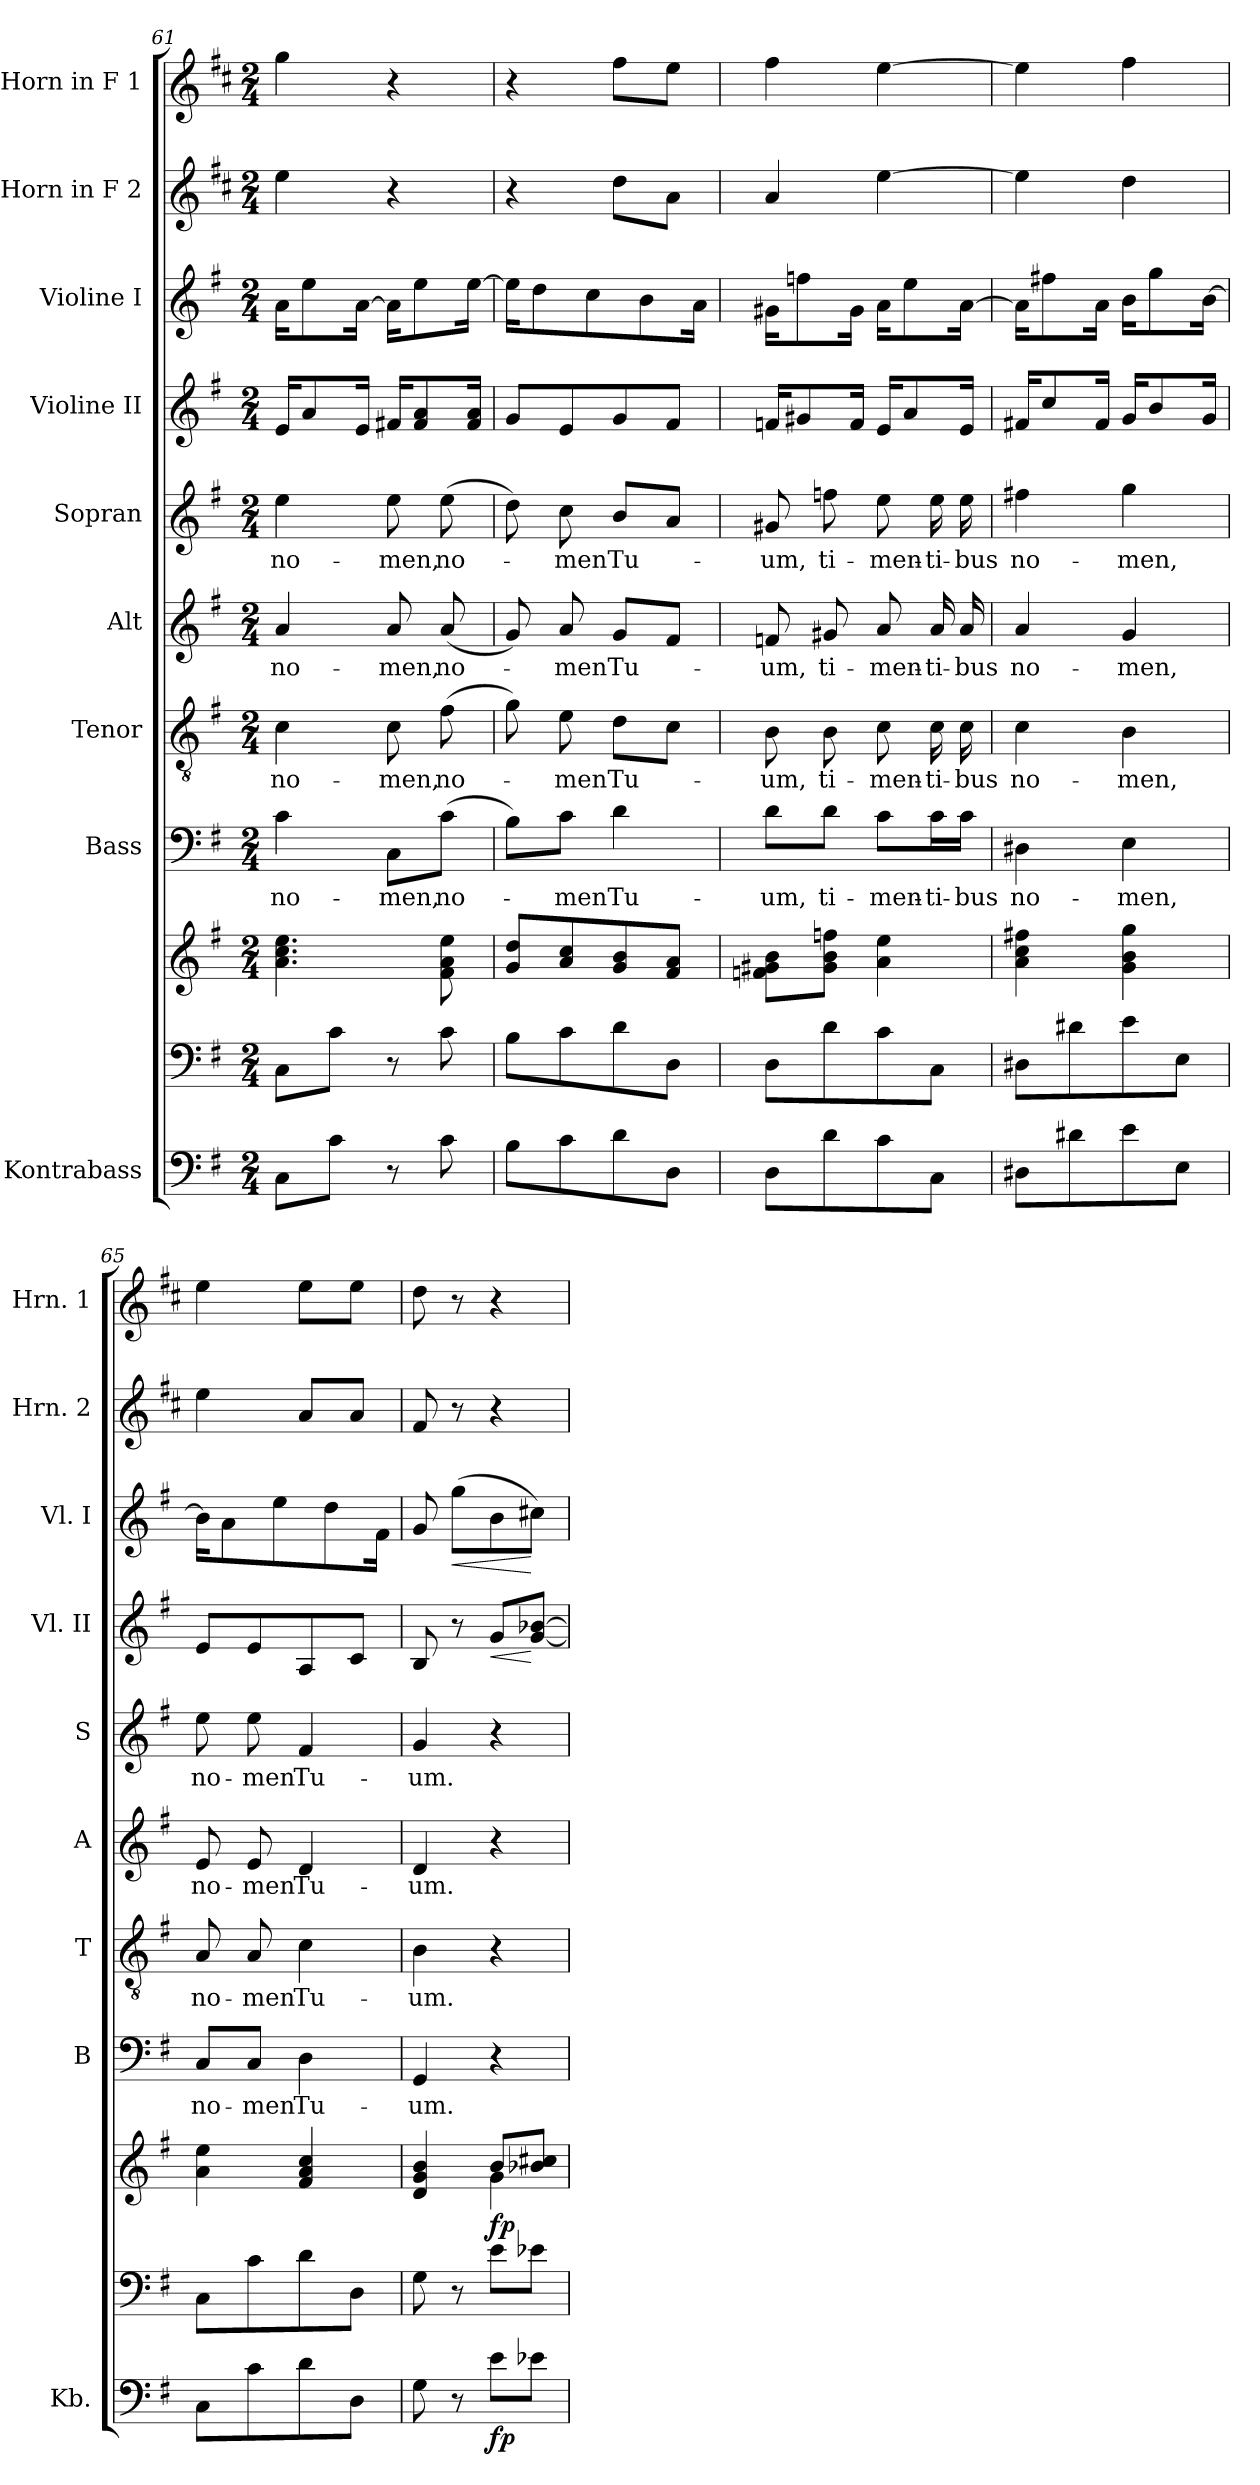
**kern	**dynam	**kern	**kern	**dynam	**kern	**text	**kern	**text	**kern	**text	**kern	**text	**kern	**dynam	**kern	**dynam	**kern	**kern
*part10	*part10	*part9	*part9	*part9	*part8	*part8	*part7	*part7	*part6	*part6	*part5	*part5	*part4	*part4	*part3	*part3	*part2	*part1
*staff11	*staff11	*staff10	*staff9	*staff9/10	*staff8	*staff8	*staff7	*staff7	*staff6	*staff6	*staff5	*staff5	*staff4	*staff4	*staff3	*staff3	*staff2	*staff1
*I"Kontrabass	*	*	*	*	*I"Bass	*	*I"Tenor	*	*I"Alt	*	*I"Sopran	*	*I"Violine II	*	*I"Violine I	*	*I"Horn in F 2	*I"Horn in F 1
*I'Kb.	*	*	*	*	*I'B	*	*I'T	*	*I'A	*	*I'S	*	*I'Vl. II	*	*I'Vl. I	*	*I'Hrn. 2	*I'Hrn. 1
*clefF4	*	*clefF4	*clefG2	*	*clefF4	*	*clefGv2	*	*clefG2	*	*clefG2	*	*clefG2	*	*clefG2	*	*clefG2	*clefG2
*ITrd7c12	*	*	*	*	*	*	*	*	*	*	*	*	*	*	*	*	*ITrd4c7	*ITrd4c7
*k[f#]	*	*k[f#]	*k[f#]	*	*k[f#]	*	*k[f#]	*	*k[f#]	*	*k[f#]	*	*k[f#]	*	*k[f#]	*	*k[f#]	*k[f#]
*G:	*	*G:	*G:	*	*G:	*	*G:	*	*G:	*	*G:	*	*G:	*	*G:	*	*G:	*G:
*M2/4	*	*M2/4	*M2/4	*	*M2/4	*	*M2/4	*	*M2/4	*	*M2/4	*	*M2/4	*	*M2/4	*	*M2/4	*M2/4
=61	=61	=61	=61	=61	=61	=61	=61	=61	=61	=61	=61	=61	=61	=61	=61	=61	=61	=61
!	!	!	!	!	!	!LO:LY:b	!	!LO:LY:b	!	!LO:LY:b	!	!LO:LY:b	!	!	!	!	!	!
8CC\L	.	8C\L	4.a\ 4.cc\ 4.ee\	.	4c\	no-	4c\	no-	4a/	no-	4ee\	no-	16e/KL	.	16a\KL	.	4a\	4cc\
.	.	.	.	.	.	.	.	.	.	.	.	.	8a/	.	8ee\	.	.	.
8C\J	.	8c\J	.	.	.	.	.	.	.	.	.	.	.	.	.	.	.	.
.	.	.	.	.	.	.	.	.	.	.	.	.	16e/Jk	.	[16a\Jk	.	.	.
!	!	!	!	!	!	!LO:LY:b	!	!LO:LY:b	!	!LO:LY:b	!	!LO:LY:b	!	!	!	!	!	!
8r	.	8r	.	.	8C\L	-men,	8c\	-men,	8a/	-men,	8ee\	-men,	16f#X/KL	.	16a\KL]	.	4r	4r
.	.	.	.	.	.	.	.	.	.	.	.	.	8f#/ 8a/	.	8ee\	.	.	.
!	!	!	!	!	!	!LO:LY:b	!	!LO:LY:b	!	!LO:LY:b	!	!LO:LY:b	!	!	!	!	!	!
8C\	.	8c\	8f#\ 8a\ 8ee\	.	(>8c\J	no-	(>8f#\	no-	(<8a/	no-	(>8ee\	no-	.	.	.	.	.	.
.	.	.	.	.	.	.	.	.	.	.	.	.	16f#/ 16a/Jk	.	[16ee\Jk	.	.	.
=62	=62	=62	=62	=62	=62	=62	=62	=62	=62	=62	=62	=62	=62	=62	=62	=62	=62	=62
8BB\L	.	8B\L	8g/ 8dd/L	.	8B\L)	.	8g\)	.	8g/)	.	8dd\)	.	8g/L	.	16ee\KL]	.	4r	4r
.	.	.	.	.	.	.	.	.	.	.	.	.	.	.	8dd\	.	.	.
!	!	!	!	!	!	!LO:LY:b	!	!LO:LY:b	!	!LO:LY:b	!	!LO:LY:b	!	!	!	!	!	!
8C\	.	8c\	8a/ 8cc/	.	8c\J	-men	8e\	-men	8a/	-men	8cc\	-men	8e/	.	.	.	.	.
.	.	.	.	.	.	.	.	.	.	.	.	.	.	.	8cc\	.	.	.
!	!	!	!	!	!	!LO:LY:b	!	!LO:LY:b	!	!LO:LY:b	!	!LO:LY:b	!	!	!	!	!	!
8D\	.	8d\	8g/ 8b/	.	4d\	Tu-	8d\L	Tu-	8g/L	Tu-	8b/L	Tu-	8g/	.	.	.	8g\L	8b\L
.	.	.	.	.	.	.	.	.	.	.	.	.	.	.	8b\	.	.	.
8DD\J	.	8D\J	8f#/ 8a/J	.	.	.	8c\J	.	8f#/J	.	8a/J	.	8f#/J	.	.	.	8d\J	8a\J
.	.	.	.	.	.	.	.	.	.	.	.	.	.	.	16a\Jk	.	.	.
!!LO:PB:g=z
=63	=63	=63	=63	=63	=63	=63	=63	=63	=63	=63	=63	=63	=63	=63	=63	=63	=63	=63
!	!	!	!	!	!	!LO:LY:b	!	!LO:LY:b	!	!LO:LY:b	!	!LO:LY:b	!	!	!	!	!	!
8DD\L	.	8D\L	8fn\ 8g#X\ 8b\L	.	8d\L	-um,	8B\	-um,	8fn/	-um,	8g#X/	-um,	16fn/KL	.	16g#X\KL	.	4d/	4b\
.	.	.	.	.	.	.	.	.	.	.	.	.	8g#X/	.	8ffn\	.	.	.
!	!	!	!	!	!	!LO:LY:b	!	!LO:LY:b	!	!LO:LY:b	!	!LO:LY:b	!	!	!	!	!	!
8D\	.	8d\	8g#\ 8b\ 8ffn\J	.	8d\J	ti-	8B\	ti-	8g#X/	ti-	8ffn\	ti-	.	.	.	.	.	.
.	.	.	.	.	.	.	.	.	.	.	.	.	16f/Jk	.	16g#\Jk	.	.	.
!	!	!	!	!	!	!LO:LY:b	!	!LO:LY:b	!	!LO:LY:b	!	!LO:LY:b	!	!	!	!	!	!
8C\	.	8c\	4a\ 4ee\	.	8c\L	-men-	8c\	-men-	8a/	-men-	8ee\	-men-	16e/KL	.	16a\KL	.	[4a\	[4a\
.	.	.	.	.	.	.	.	.	.	.	.	.	8a/	.	8ee\	.	.	.
!	!	!	!	!	!	!LO:LY:b	!	!LO:LY:b	!	!LO:LY:b	!	!LO:LY:b	!	!	!	!	!	!
8CC\J	.	8C\J	.	.	16c\L	-ti-	16c\	-ti-	16a/	-ti-	16ee\	-ti-	.	.	.	.	.	.
!	!	!	!	!	!	!LO:LY:b	!	!LO:LY:b	!	!LO:LY:b	!	!LO:LY:b	!	!	!	!	!	!
.	.	.	.	.	16c\JJ	-bus	16c\	-bus	16a/	-bus	16ee\	-bus	16e/Jk	.	[16a\Jk	.	.	.
=64	=64	=64	=64	=64	=64	=64	=64	=64	=64	=64	=64	=64	=64	=64	=64	=64	=64	=64
!	!	!	!	!	!	!LO:LY:b	!	!LO:LY:b	!	!LO:LY:b	!	!LO:LY:b	!	!	!	!	!	!
8DD#X\L	.	8D#X\L	4a\ 4cc\ 4ff#X\	.	4D#X\	no-	4c\	no-	4a/	no-	4ff#X\	no-	16f#X/KL	.	16a\KL]	.	4a\]	4a\]
.	.	.	.	.	.	.	.	.	.	.	.	.	8cc/	.	8ff#X\	.	.	.
8D#X\	.	8d#X\	.	.	.	.	.	.	.	.	.	.	.	.	.	.	.	.
.	.	.	.	.	.	.	.	.	.	.	.	.	16f#/Jk	.	16a\Jk	.	.	.
!	!	!	!	!	!	!LO:LY:b	!	!LO:LY:b	!	!LO:LY:b	!	!LO:LY:b	!	!	!	!	!	!
8E\	.	8e\	4g\ 4b\ 4gg\	.	4E\	-men,	4B\	-men,	4g/	-men,	4gg\	-men,	16g/KL	.	16b\KL	.	4g\	4b\
.	.	.	.	.	.	.	.	.	.	.	.	.	8b/	.	8gg\	.	.	.
8EE\J	.	8E\J	.	.	.	.	.	.	.	.	.	.	.	.	.	.	.	.
.	.	.	.	.	.	.	.	.	.	.	.	.	16g/Jk	.	[16b\Jk	.	.	.
=65	=65	=65	=65	=65	=65	=65	=65	=65	=65	=65	=65	=65	=65	=65	=65	=65	=65	=65
!	!	!	!	!	!	!LO:LY:b	!	!LO:LY:b	!	!LO:LY:b	!	!LO:LY:b	!	!	!	!	!	!
8CC\L	.	8C\L	4a\ 4ee\	.	8C/L	no-	8A/	no-	8e/	no-	8ee\	no-	8e/L	.	16b\KL]	.	4a\	4a\
.	.	.	.	.	.	.	.	.	.	.	.	.	.	.	8a\	.	.	.
!	!	!	!	!	!	!LO:LY:b	!	!LO:LY:b	!	!LO:LY:b	!	!LO:LY:b	!	!	!	!	!	!
8C\	.	8c\	.	.	8C/J	-men	8A/	-men	8e/	-men	8ee\	-men	8e/	.	.	.	.	.
.	.	.	.	.	.	.	.	.	.	.	.	.	.	.	8ee\	.	.	.
!	!	!	!	!	!	!LO:LY:b	!	!LO:LY:b	!	!LO:LY:b	!	!LO:LY:b	!	!	!	!	!	!
8D\	.	8d\	4f#/ 4a/ 4cc/	.	4D\	Tu-	4c\	Tu-	4d/	Tu-	4f#/	Tu-	8A/	.	.	.	8d/L	8a\L
.	.	.	.	.	.	.	.	.	.	.	.	.	.	.	8dd\	.	.	.
8DD\J	.	8D\J	.	.	.	.	.	.	.	.	.	.	8c/J	.	.	.	8d/J	8a\J
.	.	.	.	.	.	.	.	.	.	.	.	.	.	.	16f#\Jk	.	.	.
=66	=66	=66	=66	=66	=66	=66	=66	=66	=66	=66	=66	=66	=66	=66	=66	=66	=66	=66
*	*	*	*^	*	*	*	*	*	*	*	*	*	*	*	*	*	*	*
!	!	!	!	!	!	!	!LO:LY:b	!	!LO:LY:b	!	!LO:LY:b	!	!LO:LY:b	!	!	!	!	!	!
8GG\	.	8G\	4d/ 4g/ 4b/	4ryy	.	4GG/	-um.	4B\	-um.	4d/	-um.	4g/	-um.	8B/	.	8g/	.	8B/	8g\
!	!	!	!	!	!	!	!	!	!	!	!	!	!	!	!	!	!LO:HP:b	!	!
8r	.	8r	.	.	.	.	.	.	.	.	.	.	.	8r	.	(>8gg\L	<	8r	8r
!	!LO:DY:b	!	!	!	!LO:DY:b	!	!	!	!	!	!	!	!	!	!LO:HP:b	!	!	!	!
8E\L	fp	8e\L	8b/L	4g\	fp	4r	.	4r	.	4r	.	4r	.	8g/L	<	8b\	.	4r	4r
8E-X\J	.	8e-X\J	8b-X/ 8cc#X/J	.	.	.	.	.	.	.	.	.	.	[8g/ [8b-X/J	[	8cc#X\J)	[	.	.
*	*	*	*v	*v	*	*	*	*	*	*	*	*	*	*	*	*	*	*	*
=	=	=	=	=	=	=	=	=	=	=	=	=	=	=	=	=	=	=
*-	*-	*-	*-	*-	*-	*-	*-	*-	*-	*-	*-	*-	*-	*-	*-	*-	*-	*-
